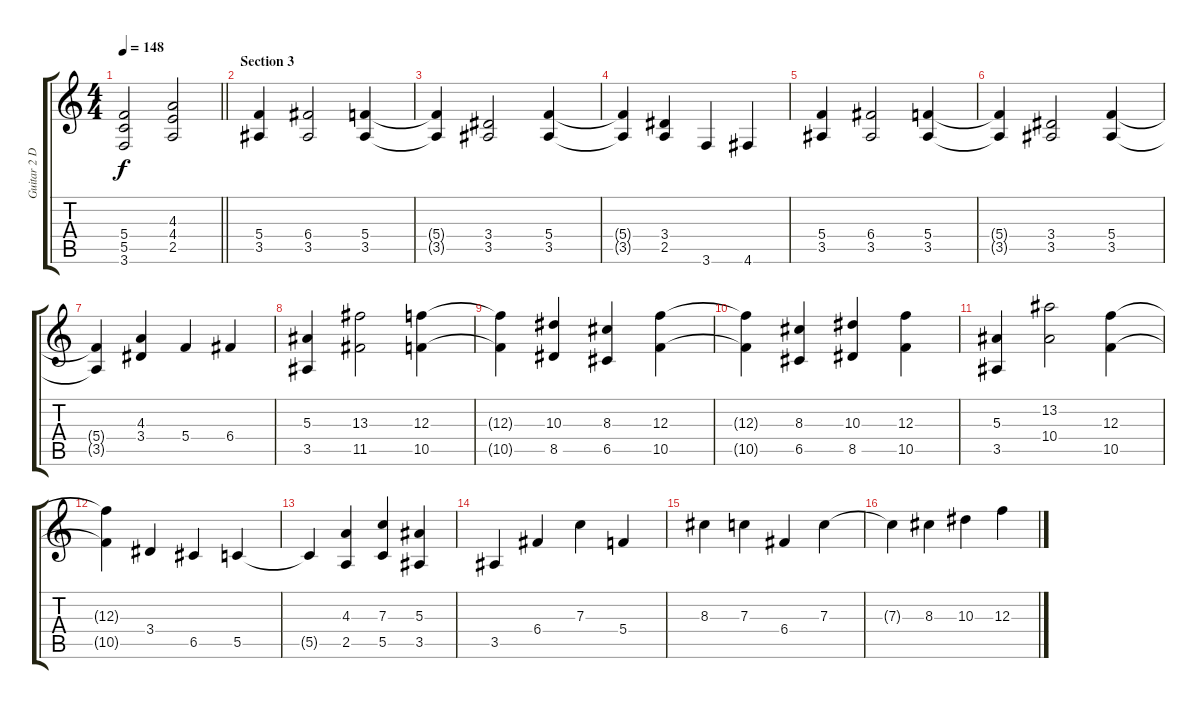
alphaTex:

\track ("Guitar 2 D-tuned" "Guitar 2 D") {instrument overdrivenguitar}
\staff {score tabs}
\tuning (D4 A3 F3 C3 G2 D2) {hide}
\ts (4 4)
\tempo 148
\clef g2
\barLineRight lightlight
\ks c
(5.4{t} 5.5{t} 3.6{t}).2{dy f} (4.3 4.4 2.5).2 |
\section ("" "Section 3")
(5.4 3.5).4 (6.4 3.5).2 (5.4 3.5).4 |
(5.4{t} 3.5{t}).4 (3.4 3.5).2 (5.4 3.5).4 |
(5.4{t} 3.5{t}).4 (3.4 2.5).4 3.6.4 4.6.4 |
(5.4 3.5).4 (6.4 3.5).2 (5.4 3.5).4 |
(5.4{t} 3.5{t}).4 (3.4 3.5).2 (5.4 3.5).4 |
(5.4{t} 3.5{t}).4 (4.3 3.4).4 5.4.4 6.4.4 |
(5.3 3.5).4{instrument distortionguitar} (13.3 11.5).2 (12.3 10.5).4 |
(12.3{t} 10.5{t}).4 (10.3 8.5).4 (8.3 6.5).4 (12.3 10.5).4 |
(12.3{t} 10.5{t}).4 (8.3 6.5).4 (10.3 8.5).4 (12.3 10.5).4 |
(5.3 3.5).4 (13.2 10.4).2 (12.3 10.5).4 |
(12.3{t} 10.5{t}).4 3.4.4 6.5.4 5.5.4 |
5.5{t}.4 (4.3 2.5).4 (7.3 5.5).4 (5.3 3.5).4 |
3.5.4 6.4.4 7.3.4 5.4.4 |
8.3.4 7.3.4 6.4.4 7.3.4 |
7.3{t}.4 8.3.4 10.3.4 12.3.4
